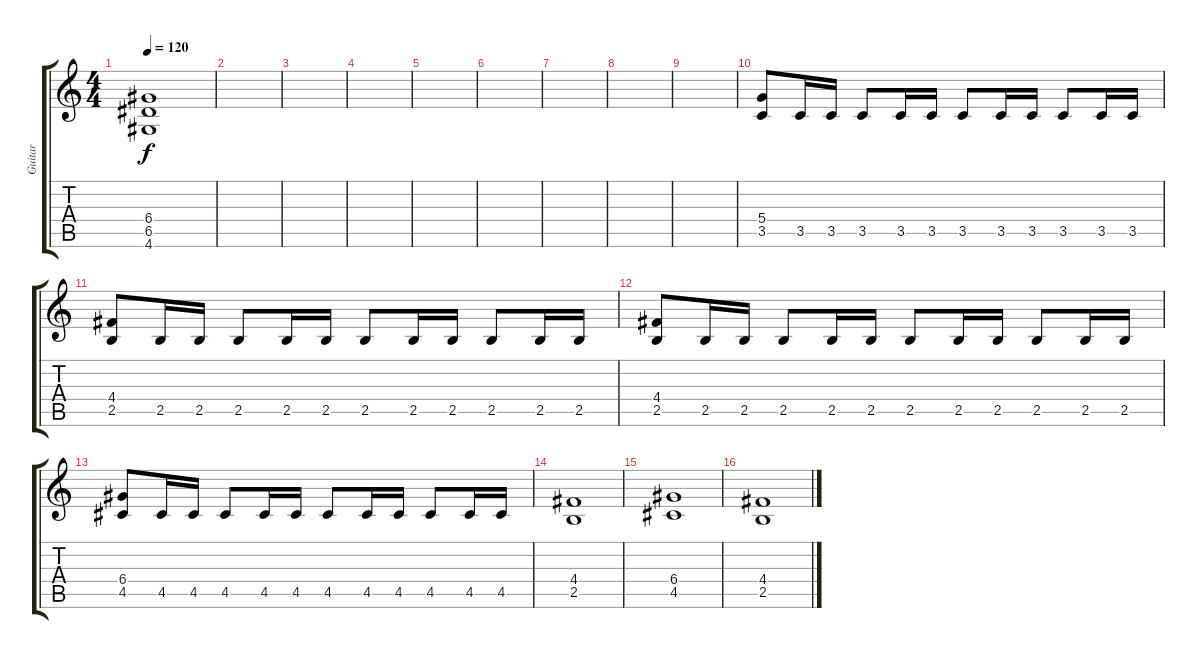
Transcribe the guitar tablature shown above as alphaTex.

\track ("Guitar" "Guitar") {instrument distortionguitar}
\staff {score tabs}
\tuning (E4 B3 G3 D3 A2 E2) {hide}
\ts (4 4)
\tempo 120
\clef g2
\ks c
(6.4{t} 6.5{t} 4.6{t}).1{dy f} |
|
|
|
|
|
|
|
|
(5.4 3.5).8 3.5.16 3.5.16 3.5.8 3.5.16 3.5.16 3.5.8 3.5.16 3.5.16 3.5.8 3.5.16 3.5.16 |
(4.4 2.5).8 2.5.16 2.5.16 2.5.8 2.5.16 2.5.16 2.5.8 2.5.16 2.5.16 2.5.8 2.5.16 2.5.16 |
(4.4 2.5).8 2.5.16 2.5.16 2.5.8 2.5.16 2.5.16 2.5.8 2.5.16 2.5.16 2.5.8 2.5.16 2.5.16 |
(6.4 4.5).8 4.5.16 4.5.16 4.5.8 4.5.16 4.5.16 4.5.8 4.5.16 4.5.16 4.5.8 4.5.16 4.5.16 |
(4.4 2.5).1 |
(6.4 4.5).1 |
(4.4 2.5).1
